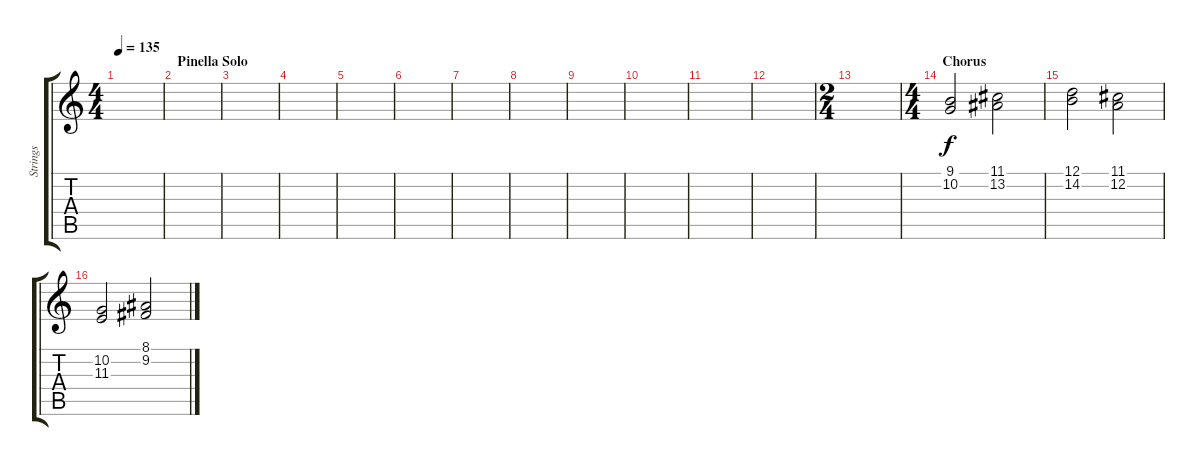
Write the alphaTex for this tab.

\track ("Strings" "Strings") {instrument synthstrings1}
\staff {score tabs}
\tuning (D4 A3 F3 C3 G2 D2) {hide}
\ts (4 4)
\tempo 135
\clef g2
\ks c
|
\section ("" "Pinella Solo")
|
|
|
|
|
|
|
|
|
|
|
\ts (2 4)
|
\ts (4 4)
\section ("" "Chorus")
(9.1 10.2).2 (11.1 13.2).2 |
(12.1 14.2).2 (11.1 12.2).2 |
(10.2 11.3).2 (8.1 9.2).2
